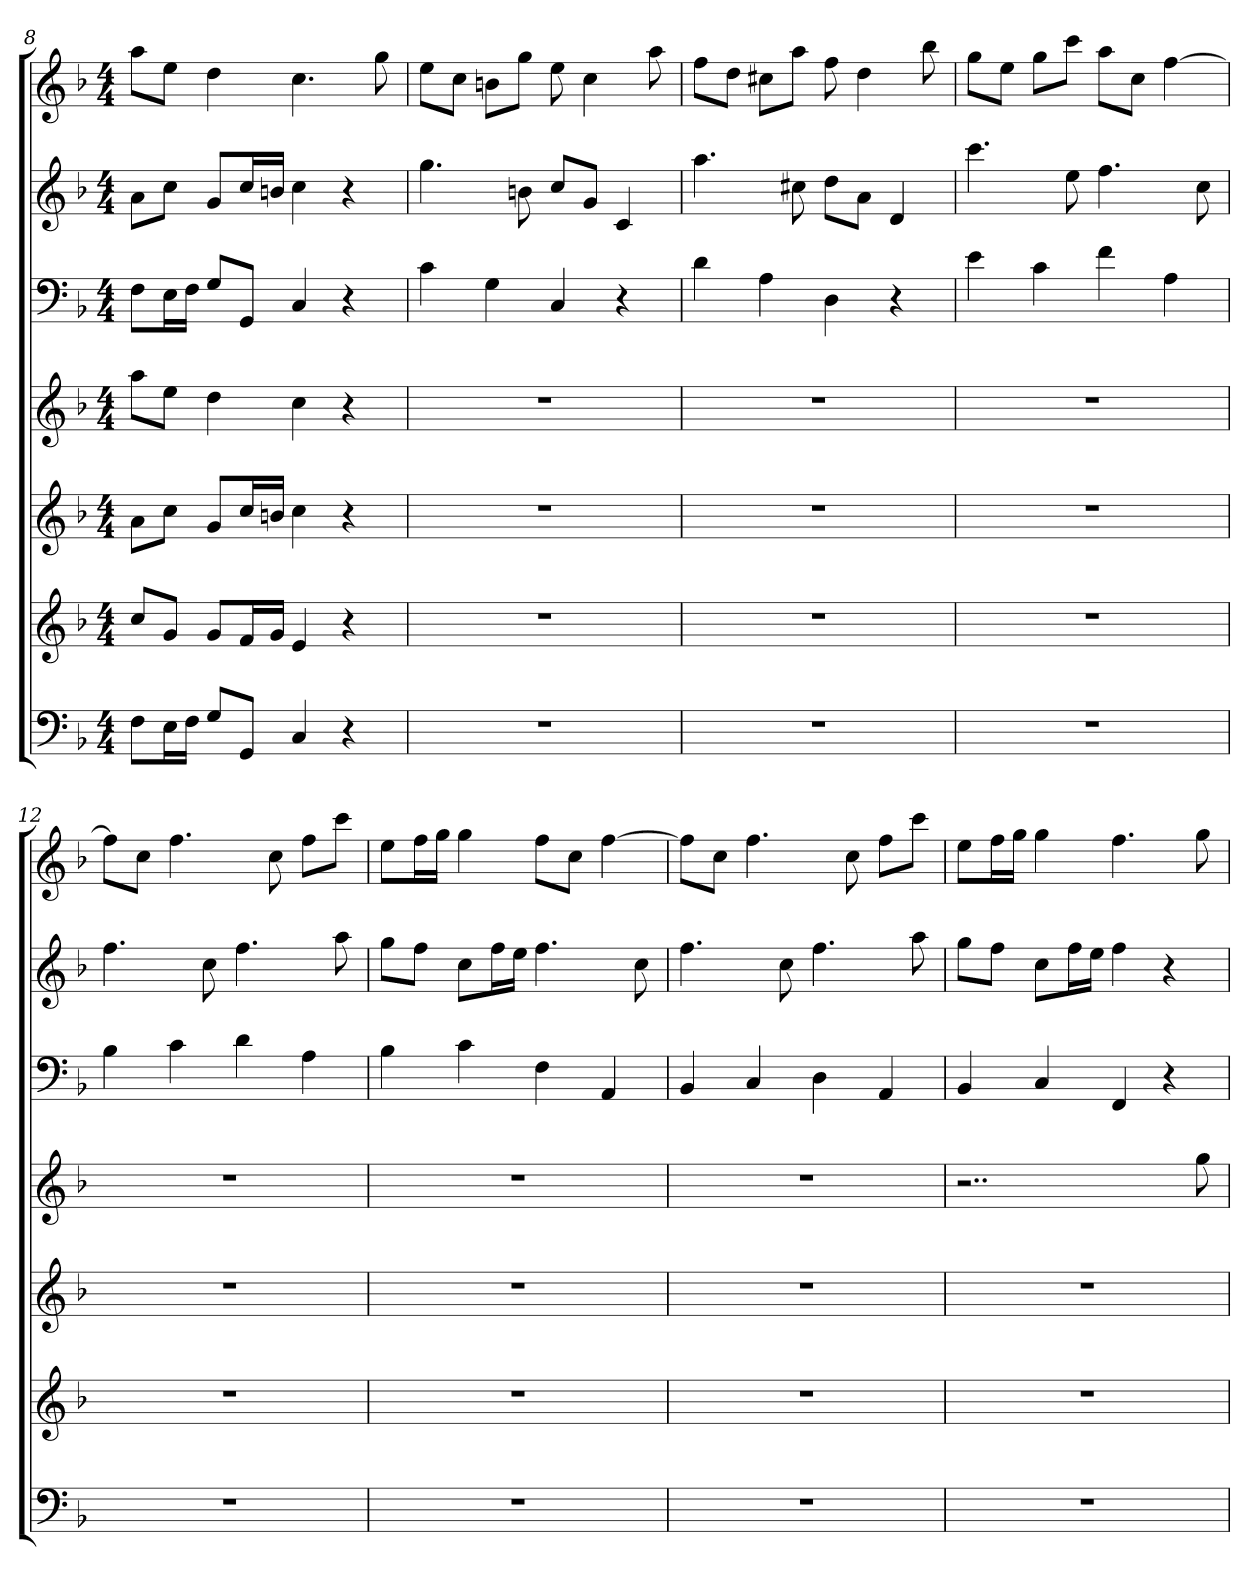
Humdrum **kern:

**kern	**kern	**kern	**kern	**kern	**kern	**kern
*part7	*part6	*part5	*part4	*part3	*part2	*part1
*staff7	*staff6	*staff5	*staff4	*staff3	*staff2	*staff1
*k[b-]	*k[b-]	*k[b-]	*k[b-]	*k[b-]	*k[b-]	*k[b-]
*F:	*F:	*F:	*F:	*F:	*F:	*F:
*M4/4	*M4/4	*M4/4	*M4/4	*M4/4	*M4/4	*M4/4
=8	=8	=8	=8	=8	=8	=8
8FL	8ccL	8aL	8aaL	8FL	8aL	8aaL
16EL	8gJ	8ccJ	8eeJ	16EL	8ccJ	8eeJ
16FJJ	.	.	.	16FJJ	.	.
8GL	8gL	8gL	4dd	8GL	8gL	4dd
8GGJ	16fL	16ccL	.	8GGJ	16ccL	.
.	16gJJ	16bnJJ	.	.	16bnJJ	.
4C	4e	4cc	4cc	4C	4cc	4.cc
4r	4r	4r	4r	4r	4r	.
.	.	.	.	.	.	8gg
=9	=9	=9	=9	=9	=9	=9
1r	1r	1r	1r	4c	4.gg	8eeL
.	.	.	.	.	.	8ccJ
.	.	.	.	4G	.	8bnL
.	.	.	.	.	8bn	8ggJ
.	.	.	.	4C	8ccL	8ee
.	.	.	.	.	8gJ	4cc
.	.	.	.	4r	4c	.
.	.	.	.	.	.	8aa
=10	=10	=10	=10	=10	=10	=10
1r	1r	1r	1r	4d	4.aa	8ffL
.	.	.	.	.	.	8ddJ
.	.	.	.	4A	.	8cc#XL
.	.	.	.	.	8cc#X	8aaJ
.	.	.	.	4D	8ddL	8ff
.	.	.	.	.	8aJ	4dd
.	.	.	.	4r	4d	.
.	.	.	.	.	.	8bb-
=11	=11	=11	=11	=11	=11	=11
1r	1r	1r	1r	4e	4.ccc	8ggL
.	.	.	.	.	.	8eeJ
.	.	.	.	4c	.	8ggL
.	.	.	.	.	8ee	8cccJ
.	.	.	.	4f	4.ff	8aaL
.	.	.	.	.	.	8ccJ
.	.	.	.	4A	.	[4ff
.	.	.	.	.	8cc	.
=12	=12	=12	=12	=12	=12	=12
1r	1r	1r	1r	4B-	4.ff	8ffL]
.	.	.	.	.	.	8ccJ
.	.	.	.	4c	.	4.ff
.	.	.	.	.	8cc	.
.	.	.	.	4d	4.ff	.
.	.	.	.	.	.	8cc
.	.	.	.	4A	.	8ffL
.	.	.	.	.	8aa	8cccJ
=13	=13	=13	=13	=13	=13	=13
1r	1r	1r	1r	4B-	8ggL	8eeL
.	.	.	.	.	8ffJ	16ffL
.	.	.	.	.	.	16ggJJ
.	.	.	.	4c	8ccL	4gg
.	.	.	.	.	16ffL	.
.	.	.	.	.	16eeJJ	.
.	.	.	.	4F	4.ff	8ffL
.	.	.	.	.	.	8ccJ
.	.	.	.	4AA	.	[4ff
.	.	.	.	.	8cc	.
=14	=14	=14	=14	=14	=14	=14
1r	1r	1r	1r	4BB-	4.ff	8ffL]
.	.	.	.	.	.	8ccJ
.	.	.	.	4C	.	4.ff
.	.	.	.	.	8cc	.
.	.	.	.	4D	4.ff	.
.	.	.	.	.	.	8cc
.	.	.	.	4AA	.	8ffL
.	.	.	.	.	8aa	8cccJ
=15	=15	=15	=15	=15	=15	=15
1r	1r	1r	2..r	4BB-	8ggL	8eeL
.	.	.	.	.	8ffJ	16ffL
.	.	.	.	.	.	16ggJJ
.	.	.	.	4C	8ccL	4gg
.	.	.	.	.	16ffL	.
.	.	.	.	.	16eeJJ	.
.	.	.	.	4FF	4ff	4.ff
.	.	.	.	4r	4r	.
.	.	.	8gg	.	.	8gg
=	=	=	=	=	=	=
*-	*-	*-	*-	*-	*-	*-
